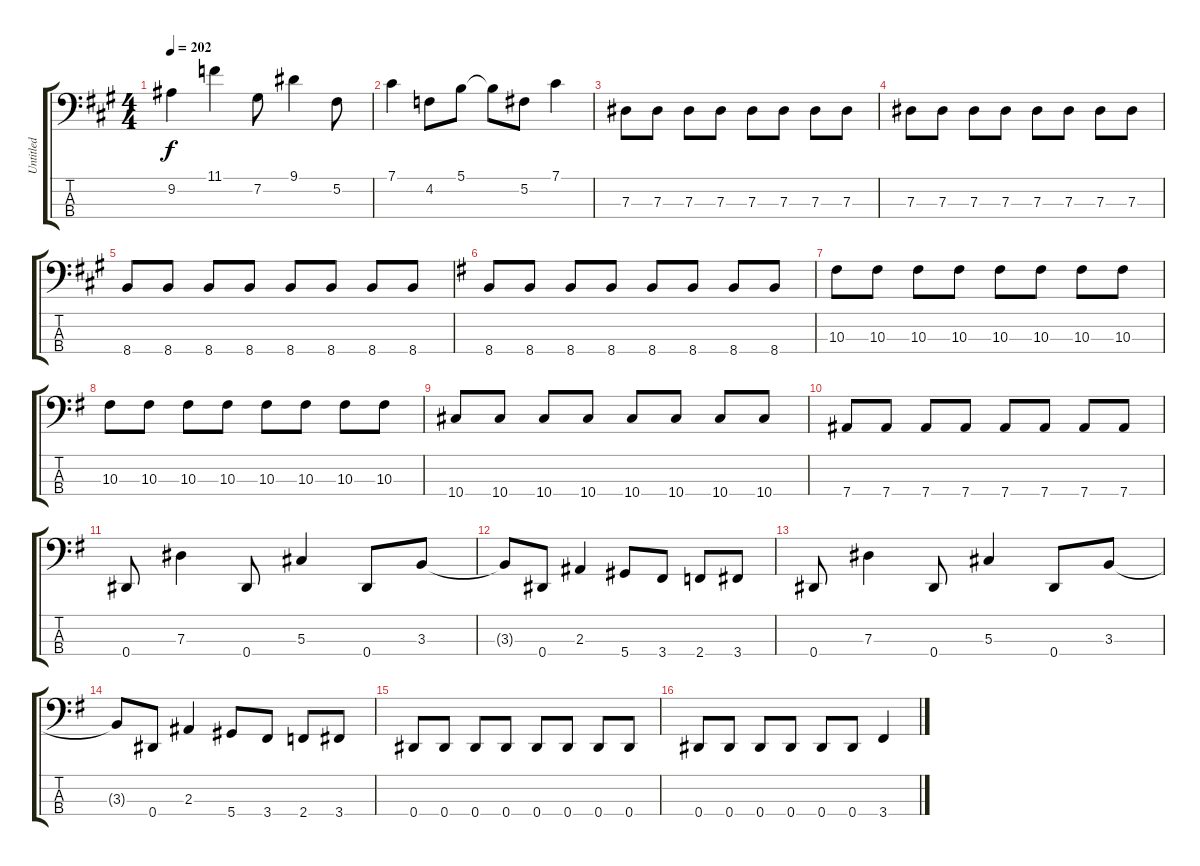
\track ("Untitled" "Untitled") {instrument electricbassfinger}
\staff {score tabs}
\tuning (Gb2 Db2 Ab1 Eb1) {hide}
\ts (4 4)
\tempo 202
\clef f4
\ks a
9.2.4{dy f} 11.1.4 7.2.8 9.1.4 5.2.8 |
7.1.4 4.2.8 5.1.8 5.1{t}.8 5.2.8 7.1.4 |
7.3.8 7.3.8 7.3.8 7.3.8 7.3.8 7.3.8 7.3.8 7.3.8 |
7.3.8 7.3.8 7.3.8 7.3.8 7.3.8 7.3.8 7.3.8 7.3.8 |
8.4.8 8.4.8 8.4.8 8.4.8 8.4.8 8.4.8 8.4.8 8.4.8 |
\ks g
8.4.8 8.4.8 8.4.8 8.4.8 8.4.8 8.4.8 8.4.8 8.4.8 |
10.3.8 10.3.8 10.3.8 10.3.8 10.3.8 10.3.8 10.3.8 10.3.8 |
10.3.8 10.3.8 10.3.8 10.3.8 10.3.8 10.3.8 10.3.8 10.3.8 |
10.4.8 10.4.8 10.4.8 10.4.8 10.4.8 10.4.8 10.4.8 10.4.8 |
7.4.8 7.4.8 7.4.8 7.4.8 7.4.8 7.4.8 7.4.8 7.4.8 |
0.4.8 7.3.4 0.4.8 5.3.4 0.4.8 3.3.8 |
3.3{t}.8 0.4.8 2.3.4 5.4.8 3.4.8 2.4.8 3.4.8 |
0.4.8 7.3.4 0.4.8 5.3.4 0.4.8 3.3.8 |
3.3{t}.8 0.4.8 2.3.4 5.4.8 3.4.8 2.4.8 3.4.8 |
0.4.8 0.4.8 0.4.8 0.4.8 0.4.8 0.4.8 0.4.8 0.4.8 |
0.4.8 0.4.8 0.4.8 0.4.8 0.4.8 0.4.8 3.4.4
